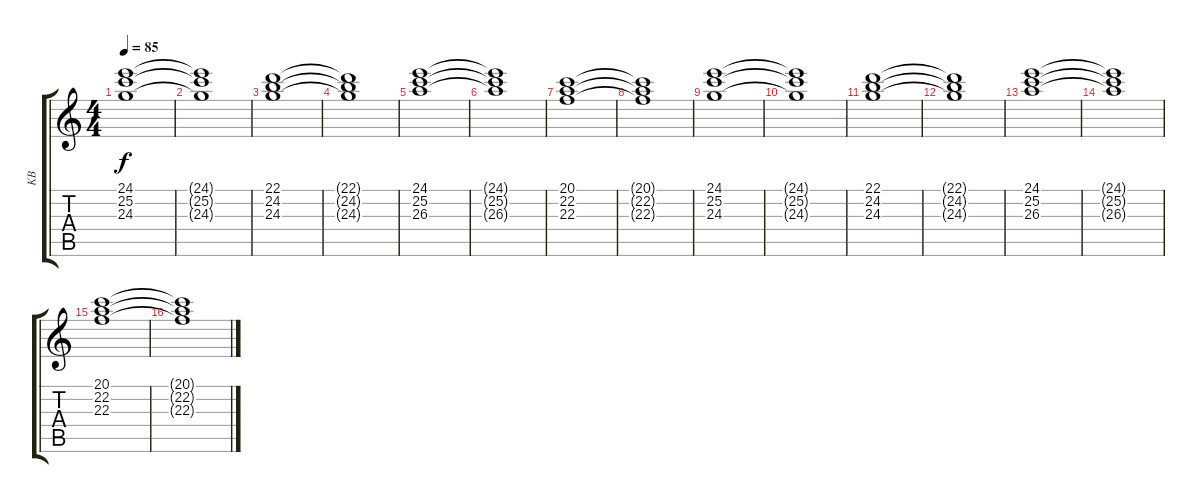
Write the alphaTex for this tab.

\track ("KB" "KB") {instrument tremolostrings}
\staff {score tabs}
\tuning (E4 B3 G3 D3 A2 E2) {hide}
\ts (4 4)
\tempo 85
\clef g2
\ks c
(24.1 25.2 24.3).1{dy f instrument tremolostrings} |
(24.1{t} 25.2{t} 24.3{t}).1 |
(22.1 24.2 24.3).1 |
(22.1{t} 24.2{t} 24.3{t}).1 |
(24.1 25.2 26.3).1 |
(24.1{t} 25.2{t} 26.3{t}).1 |
(20.1 22.2 22.3).1 |
(20.1{t} 22.2{t} 22.3{t}).1 |
(24.1 25.2 24.3).1 |
(24.1{t} 25.2{t} 24.3{t}).1 |
(22.1 24.2 24.3).1 |
(22.1{t} 24.2{t} 24.3{t}).1 |
(24.1 25.2 26.3).1 |
(24.1{t} 25.2{t} 26.3{t}).1 |
(20.1 22.2 22.3).1 |
(20.1{t} 22.2{t} 22.3{t}).1
